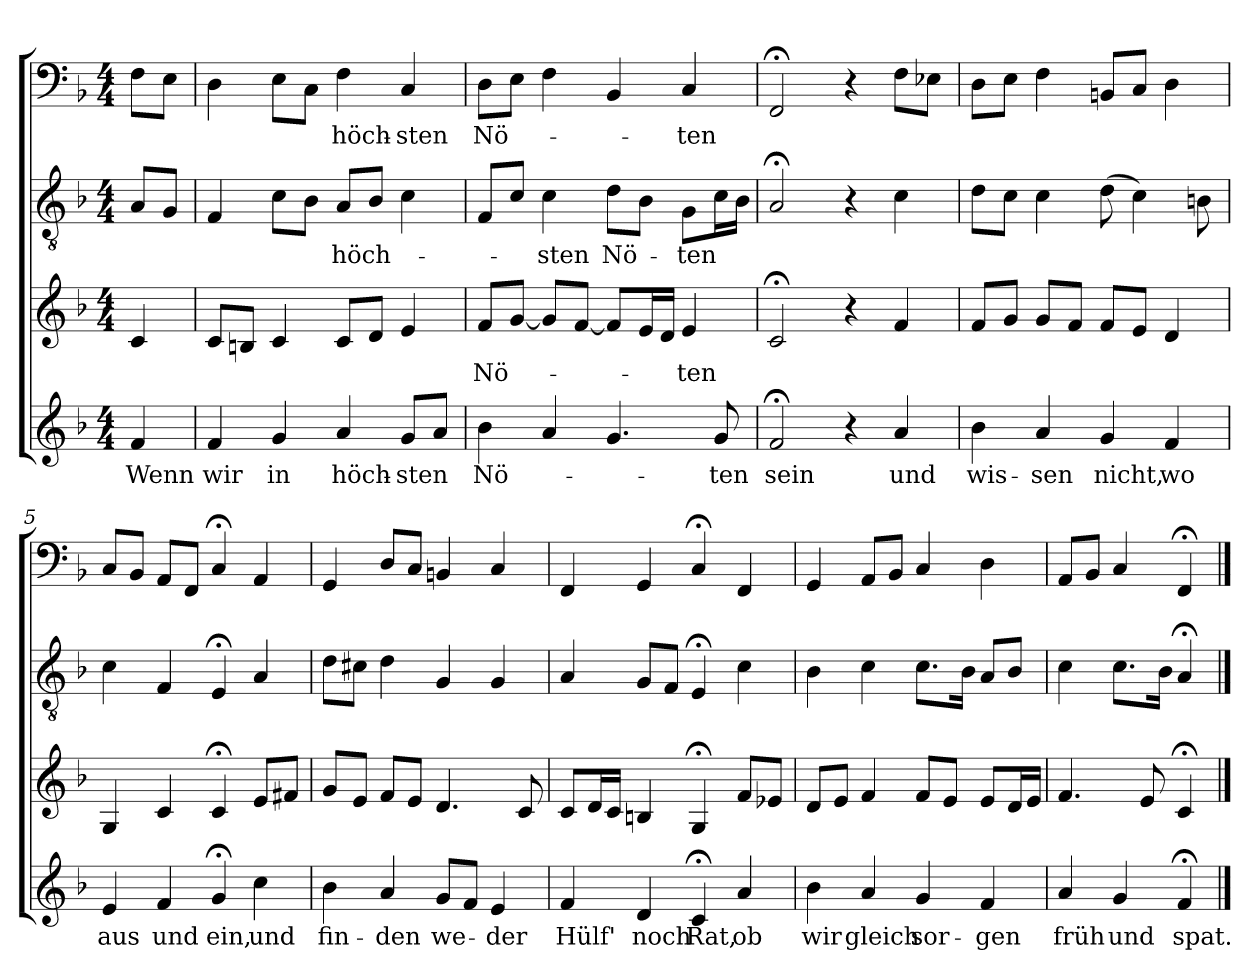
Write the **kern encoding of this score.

**kern	**text	**kern	**text	**kern	**text	**kern	**text
*part4	*part4	*part3	*part3	*part2	*part2	*part1	*part1
*staff4	*staff4	*staff3	*staff3	*staff2	*staff2	*staff1	*staff1
*clefG2	*	*clefG2	*	*clefGv2	*	*clefF4	*
*k[b-]	*	*k[b-]	*	*k[b-]	*	*k[b-]	*
*F:	*	*F:	*	*F:	*	*F:	*
*M4/4	*	*M4/4	*	*M4/4	*	*M4/4	*
=	=	=	=	=	=	=	=
4f/	Wenn	4c/	.	8A/L	.	8F\L	.
.	.	.	.	8G/J	.	8E\J	.
=1	=1	=1	=1	=1	=1	=1	=1
4f/	wir	8c/L	.	4F/	.	4D\	.
.	.	8Bn/J	.	.	.	.	.
4g/	in	4c/	.	8c\L	.	8E\L	.
.	.	.	.	8B-\J	.	8C\J	.
4a/	höch-	8c/L	.	8A/L	höch-	4F\	höch-
.	.	8d/J	.	8B-/J	.	.	.
8g/L	-sten	4e/	.	4c\	.	4C/	-sten
8a/J	.	.	.	.	.	.	.
=2	=2	=2	=2	=2	=2	=2	=2
4b-\	Nö-	8f/L	Nö-	8F/L	.	8D\L	Nö-
.	.	[8g/J	.	8c/J	.	8E\J	.
4a/	.	8g/L]	.	4c\	-sten	4F\	.
.	.	[8f/J	.	.	.	.	.
4.g/	.	8f/L]	.	8d\L	Nö-	4BB-/	.
.	.	16e/L	.	8B-\J	.	.	.
.	.	16d/JJ	.	.	.	.	.
.	.	4e/	-ten	8G\L	-ten	4C/	-ten
8g/	-ten	.	.	16c\L	.	.	.
.	.	.	.	16B-\JJ	.	.	.
=3	=3	=3	=3	=3	=3	=3	=3
2f;</	sein	2c;</	.	2A;</	.	2FF;</	.
4r	.	4r	.	4r	.	4r	.
4a/	und	4f/	.	4c\	.	8F\L	.
.	.	.	.	.	.	8E-X\J	.
=4	=4	=4	=4	=4	=4	=4	=4
4b-\	wis-	8f/L	.	8d\L	.	8D\L	.
.	.	8g/J	.	8c\J	.	8E\J	.
4a/	-sen	8g/L	.	4c\	.	4F\	.
.	.	8f/J	.	.	.	.	.
4g/	nicht,	8f/L	.	(8d\	.	8BBn/L	.
.	.	8e/J	.	4c\)	.	8C/J	.
4f/	wo	4d/	.	.	.	4D\	.
.	.	.	.	8Bn\	.	.	.
=5	=5	=5	=5	=5	=5	=5	=5
4e/	aus	4G/	.	4c\	.	8C/L	.
.	.	.	.	.	.	8BB-/J	.
4f/	und	4c/	.	4F/	.	8AA/L	.
.	.	.	.	.	.	8FF/J	.
4g;</	ein,	4c;</	.	4E;</	.	4C;</	.
4cc\	und	8e/L	.	4A/	.	4AA/	.
.	.	8f#X/J	.	.	.	.	.
=6	=6	=6	=6	=6	=6	=6	=6
4b-\	fin-	8g/L	.	8d\L	.	4GG/	.
.	.	8e/J	.	8c#X\J	.	.	.
4a/	-den	8f/L	.	4d\	.	8D/L	.
.	.	8e/J	.	.	.	8C/J	.
8g/L	we-	4.d/	.	4G/	.	4BBn/	.
8f/J	.	.	.	.	.	.	.
4e/	-der	.	.	4G/	.	4C/	.
.	.	8c/	.	.	.	.	.
=7	=7	=7	=7	=7	=7	=7	=7
4f/	Hülf'	8c/L	.	4A/	.	4FF/	.
.	.	16d/L	.	.	.	.	.
.	.	16c/JJ	.	.	.	.	.
4d/	noch	4Bn/	.	8G/L	.	4GG/	.
.	.	.	.	8F/J	.	.	.
4c;</	Rat,	4G;</	.	4E;</	.	4C;</	.
4a/	ob	8f/L	.	4c\	.	4FF/	.
.	.	8e-X/J	.	.	.	.	.
=8	=8	=8	=8	=8	=8	=8	=8
4b-\	wir	8d/L	.	4B-\	.	4GG/	.
.	.	8e/J	.	.	.	.	.
4a/	gleich	4f/	.	4c\	.	8AA/L	.
.	.	.	.	.	.	8BB-/J	.
4g/	sor-	8f/L	.	8.c\L	.	4C/	.
.	.	8e/J	.	.	.	.	.
.	.	.	.	16B-\Jk	.	.	.
4f/	-gen	8e/L	.	8A/L	.	4D\	.
.	.	16d/L	.	8B-/J	.	.	.
.	.	16e/JJ	.	.	.	.	.
=9	=9	=9	=9	=9	=9	=9	=9
4a/	früh	4.f/	.	4c\	.	8AA/L	.
.	.	.	.	.	.	8BB-/J	.
4g/	und	.	.	8.c\L	.	4C/	.
.	.	8e/	.	.	.	.	.
.	.	.	.	16B-\Jk	.	.	.
4f;</	spat.	4c;</	.	4A;</	.	4FF;</	.
==	==	==	==	==	==	==	==
*-	*-	*-	*-	*-	*-	*-	*-
